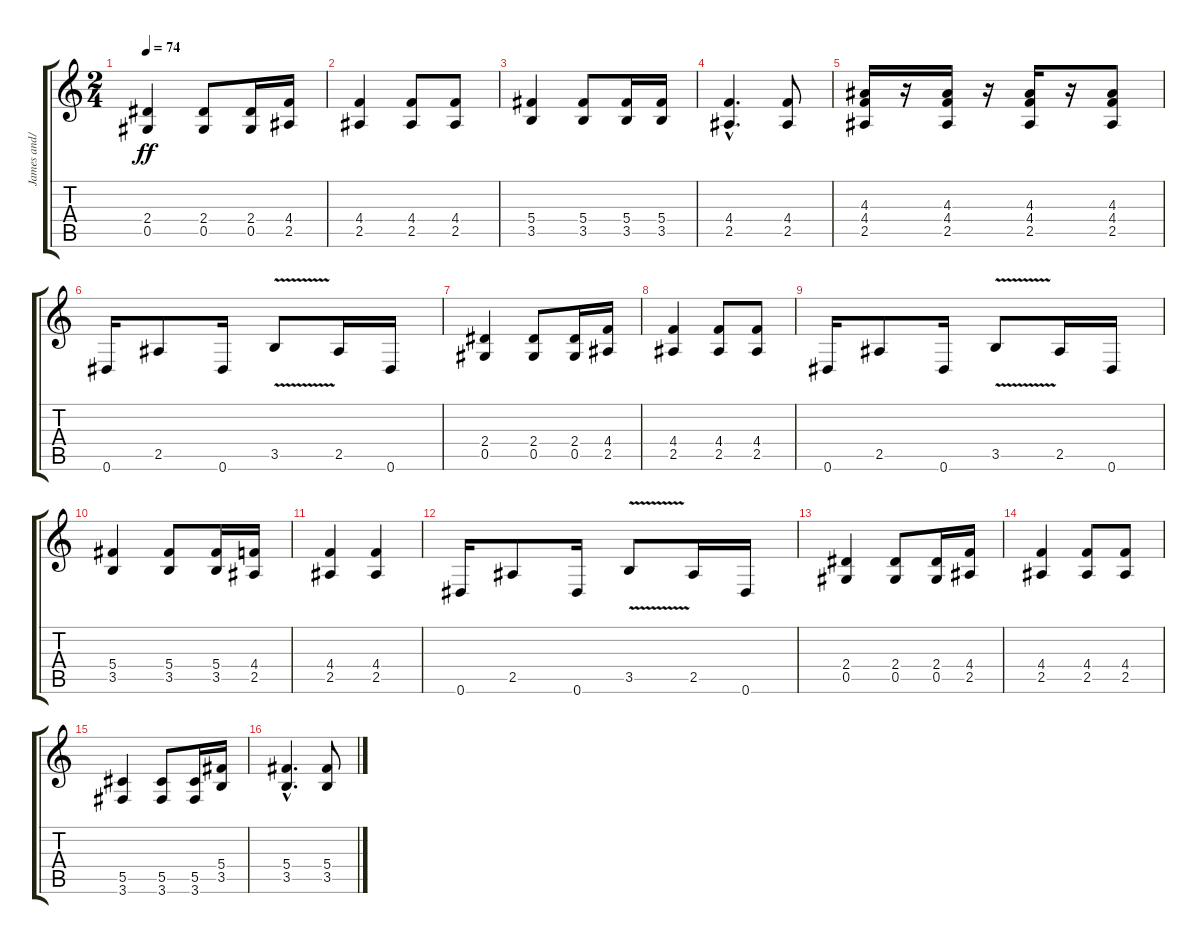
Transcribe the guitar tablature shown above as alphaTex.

\track ("James and/or Kirk" "James and/") {instrument distortionguitar}
\staff {score tabs}
\tuning (Eb4 Bb3 Gb3 Db3 Ab2 Eb2) {hide}
\ts (2 4)
\tempo 74
\clef g2
\ks c
(2.4 0.5).4{dy ff} (2.4 0.5).8 (2.4 0.5).16 (4.4 2.5).16 |
(4.4 2.5).4 (4.4 2.5).8 (4.4 2.5).8 |
(5.4 3.5).4 (5.4 3.5).8 (5.4 3.5).16 (5.4 3.5).16 |
(4.4{hac} 2.5{hac}).4{d} (4.4 2.5).8 |
(4.3 4.4 2.5).16 r.16 (4.3 4.4 2.5).16 r.16 (4.3 4.4 2.5).16 r.16 (4.3 4.4 2.5).8 |
0.6.16 2.5.8 0.6.16 3.5{v}.8 2.5.16 0.6.16 |
(2.4 0.5).4 (2.4 0.5).8 (2.4 0.5).16 (4.4 2.5).16 |
(4.4 2.5).4 (4.4 2.5).8 (4.4 2.5).8 |
0.6.16 2.5.8 0.6.16 3.5{v}.8 2.5.16 0.6.16 |
(5.4 3.5).4 (5.4 3.5).8 (5.4 3.5).16 (4.4 2.5).16 |
(4.4 2.5).4 (4.4 2.5).4 |
0.6.16 2.5.8 0.6.16 3.5{v}.8 2.5.16 0.6.16 |
(2.4 0.5).4 (2.4 0.5).8 (2.4 0.5).16 (4.4 2.5).16 |
(4.4 2.5).4 (4.4 2.5).8 (4.4 2.5).8 |
(5.5 3.6).4 (5.5 3.6).8 (5.5 3.6).16 (5.4 3.5).16 |
(5.4{hac} 3.5{hac}).4{d} (5.4 3.5).8
